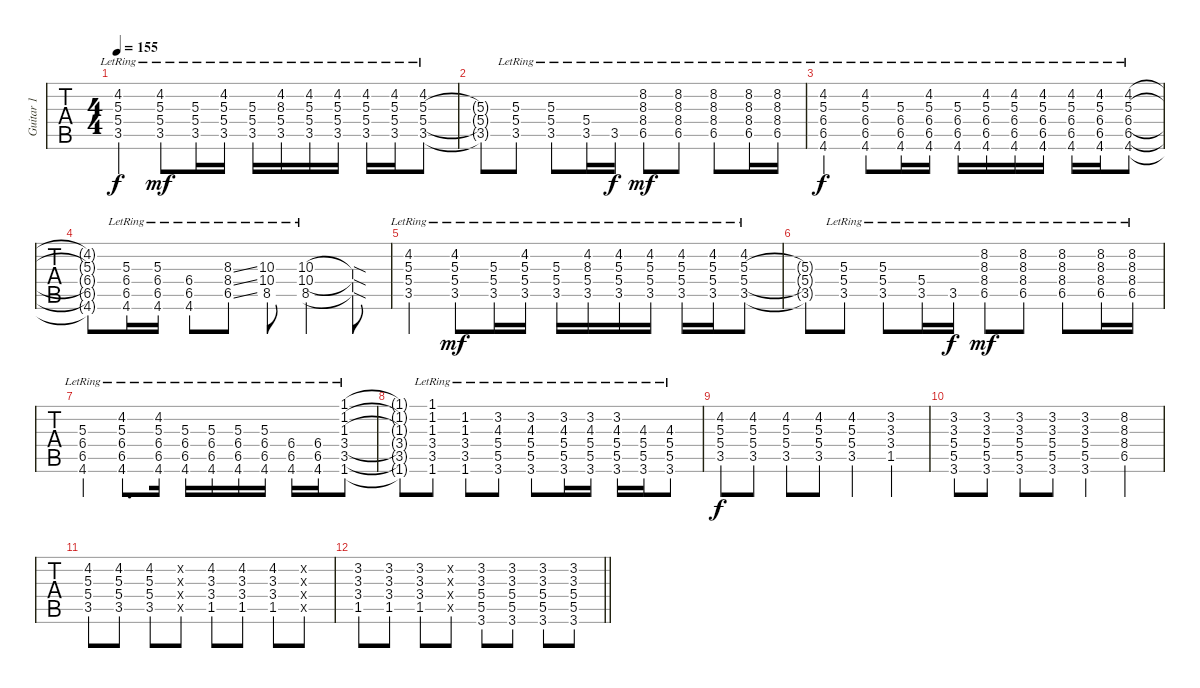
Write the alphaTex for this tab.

\track ("Guitar 1" "Guitar 1") {instrument electricguitarclean}
\staff {tabs}
\tuning (E4 B3 G3 D3 A2 E2) {hide}
\ts (4 4)
\tempo 155
\clef g2
\ks eb
(4.2{lr} 5.3{lr} 5.4{lr} 3.5{lr}).4{dy f} (4.2{lr} 5.3{lr} 5.4{lr} 3.5{lr}).8{dy mf} (5.3{lr} 5.4{lr} 3.5{lr}).16 (4.2{lr} 5.3{lr} 5.4{lr} 3.5{lr}).16 (5.3{lr} 5.4{lr} 3.5{lr}).16 (4.2{lr} 8.3{lr} 5.4{lr} 3.5{lr}).16 (4.2{lr} 5.3{lr} 5.4{lr} 3.5{lr}).16 (4.2{lr} 5.3{lr} 5.4{lr} 3.5{lr}).16 (4.2{lr} 5.3{lr} 5.4{lr} 3.5{lr}).16 (4.2{lr} 5.3{lr} 5.4{lr} 3.5{lr}).16 (4.2{lr} 5.3{lr} 5.4{lr} 3.5{lr}).8 |
(5.3{t} 5.4{t} 3.5{t}).8 (5.3{lr} 5.4{lr} 3.5{lr}).8 (5.3{lr} 5.4{lr} 3.5{lr}).8 (5.4{lr} 3.5{lr}).16 3.5{lr}.16{dy f} (8.2{lr} 8.3{lr} 8.4{lr} 6.5{lr}).8{dy mf} (8.2{lr} 8.3{lr} 8.4{lr} 6.5{lr}).8 (8.2{lr} 8.3{lr} 8.4{lr} 6.5{lr}).8 (8.2{lr} 8.3{lr} 8.4{lr} 6.5{lr}).16 (8.2{lr} 8.3{lr} 8.4{lr} 6.5{lr}).16 |
(4.2{lr} 5.3{lr} 6.4{lr} 6.5{lr} 4.6{lr}).4{dy f} (4.2{lr} 5.3{lr} 6.4{lr} 6.5{lr} 4.6{lr}).8 (5.3{lr} 6.4{lr} 6.5{lr} 4.6{lr}).16 (4.2{lr} 5.3{lr} 6.4{lr} 6.5{lr} 4.6{lr}).16 (5.3{lr} 6.4{lr} 6.5{lr} 4.6{lr}).16 (4.2{lr} 5.3{lr} 6.4{lr} 6.5{lr} 4.6{lr}).16 (4.2{lr} 5.3{lr} 6.4{lr} 6.5{lr} 4.6{lr}).16 (4.2{lr} 5.3{lr} 6.4{lr} 6.5{lr} 4.6{lr}).16 (4.2{lr} 5.3{lr} 6.4{lr} 6.5{lr} 4.6{lr}).16 (4.2{lr} 5.3{lr} 6.4{lr} 6.5{lr} 4.6{lr}).16 (4.2{lr} 5.3{lr} 6.4{lr} 6.5{lr} 4.6{lr}).8 |
(4.2{t} 5.3{t} 6.4{t} 6.5{t} 4.6{t}).8 (5.3{lr} 6.4{lr} 6.5{lr} 4.6{lr}).16 (5.3{lr} 6.4{lr} 6.5{lr} 4.6{lr}).16 (6.4{lr} 6.5{lr} 4.6{lr}).8 (8.3{ss lr} 8.4{ss lr} 6.5{ss lr}).8 (10.3{lr} 10.4{lr} 8.5{lr}).8 (10.3{lr} 10.4{lr} 8.5{lr}).4 (10.3{sod t} 10.4{sod t} 8.5{sod t}).8 |
(4.2{lr} 5.3{lr} 5.4{lr} 3.5{lr}).4 (4.2{lr} 5.3{lr} 5.4{lr} 3.5{lr}).8{dy mf} (5.3{lr} 5.4{lr} 3.5{lr}).16 (4.2{lr} 5.3{lr} 5.4{lr} 3.5{lr}).16 (5.3{lr} 5.4{lr} 3.5{lr}).16 (4.2{lr} 8.3{lr} 5.4{lr} 3.5{lr}).16 (4.2{lr} 5.3{lr} 5.4{lr} 3.5{lr}).16 (4.2{lr} 5.3{lr} 5.4{lr} 3.5{lr}).16 (4.2{lr} 5.3{lr} 5.4{lr} 3.5{lr}).16 (4.2{lr} 5.3{lr} 5.4{lr} 3.5{lr}).16 (4.2{lr} 5.3{lr} 5.4{lr} 3.5{lr}).8 |
(5.3{t} 5.4{t} 3.5{t}).8 (5.3{lr} 5.4{lr} 3.5{lr}).8 (5.3{lr} 5.4{lr} 3.5{lr}).8 (5.4{lr} 3.5{lr}).16 3.5{lr}.16{dy f} (8.2{lr} 8.3{lr} 8.4{lr} 6.5{lr}).8{dy mf} (8.2{lr} 8.3{lr} 8.4{lr} 6.5{lr}).8 (8.2{lr} 8.3{lr} 8.4{lr} 6.5{lr}).8 (8.2{lr} 8.3{lr} 8.4{lr} 6.5{lr}).16 (8.2{lr} 8.3{lr} 8.4{lr} 6.5{lr}).16 |
(5.3{lr} 6.4{lr} 6.5{lr} 4.6{lr}).4 (4.2{lr} 5.3{lr} 6.4{lr} 6.5{lr} 4.6{lr}).8{d} (4.2{lr} 5.3{lr} 6.4{lr} 6.5{lr} 4.6{lr}).16 (5.3{lr} 6.4{lr} 6.5{lr} 4.6{lr}).16 (5.3{lr} 6.4{lr} 6.5{lr} 4.6{lr}).16 (5.3{lr} 6.4{lr} 6.5{lr} 4.6{lr}).16 (5.3{lr} 6.4{lr} 6.5{lr} 4.6{lr}).16 (6.4{lr} 6.5{lr} 4.6{lr}).16 (6.4{lr} 6.5{lr} 4.6{lr}).16 (1.1{lr} 1.2{lr} 1.3{lr} 3.4{lr} 3.5{lr} 1.6{lr}).8 |
(1.1{t} 1.2{t} 1.3{t} 3.4{t} 3.5{t} 1.6{t}).8 (1.1{lr} 1.2{lr} 1.3{lr} 3.4{lr} 3.5{lr} 1.6{lr}).8 (1.2{lr} 1.3{lr} 3.4{lr} 3.5{lr} 1.6{lr}).8 (3.2{lr} 4.3{lr} 5.4{lr} 5.5{lr} 3.6{lr}).8 (3.2{lr} 4.3{lr} 5.4{lr} 5.5{lr} 3.6{lr}).8 (3.2{lr} 4.3{lr} 5.4{lr} 5.5{lr} 3.6{lr}).16 (3.2{lr} 4.3{lr} 5.4{lr} 5.5{lr} 3.6{lr}).16 (3.2{lr} 4.3{lr} 5.4{lr} 5.5{lr} 3.6{lr}).16 (4.3{lr} 5.4{lr} 5.5{lr} 3.6{lr}).16 (4.3{lr} 5.4{lr} 5.5{lr} 3.6{lr}).8 |
(4.2 5.3 5.4 3.5).8{dy f} (4.2 5.3 5.4 3.5).8 (4.2 5.3 5.4 3.5).8 (4.2 5.3 5.4 3.5).8 (4.2{st} 5.3 5.4 3.5).4 (3.2 3.3 3.4 1.5).4 |
(3.2 3.3 5.4 5.5 3.6).8 (3.2 3.3 5.4 5.5 3.6).8 (3.2 3.3 5.4 5.5 3.6).8 (3.2 3.3 5.4 5.5 3.6).8 (3.2{st} 3.3 5.4 5.5 3.6).4 (8.2 8.3 8.4 6.5).4 |
(4.2 5.3 5.4 3.5).8 (4.2 5.3 5.4 3.5).8 (4.2 5.3 5.4 3.5).8 (0.2{x} 0.3{x} 0.4{x} 0.5{x}).8 (4.2 3.3 3.4 1.5).8 (4.2 3.3 3.4 1.5).8 (4.2 3.3 3.4 1.5).8 (0.2{x} 0.3{x} 0.4{x} 0.5{x}).8 |
\barLineRight lightlight
(3.2 3.3 3.4 1.5).8 (3.2 3.3 3.4 1.5).8 (3.2 3.3 3.4 1.5).8 (0.2{x} 0.3{x} 0.4{x} 0.5{x}).8 (3.2 3.3 5.4 5.5 3.6).8 (3.2 3.3 5.4 5.5 3.6).8 (3.2 3.3 5.4 5.5 3.6).8 (3.2 3.3 5.4 5.5 3.6).8
